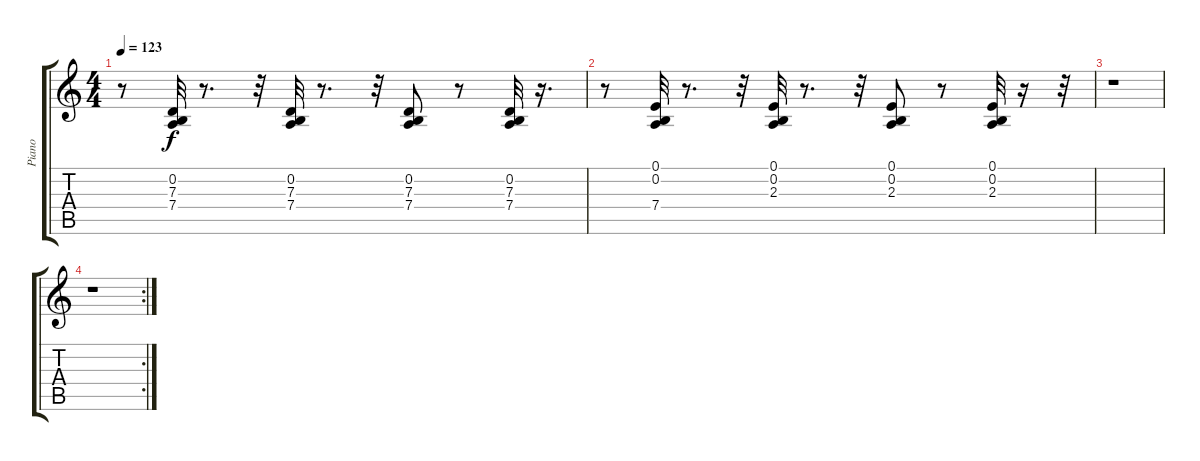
\track ("Piano" "Piano") {instrument electricpiano1}
\staff {score tabs}
\tuning (E4 B3 G3 D3 A2 E2) {hide}
\ts (4 4)
\tempo 123
\clef g2
\ks c
r.8{dy f} (0.2 7.3 7.4).32 r.8{d} r.32 (0.2 7.3 7.4).32 r.8{d} r.32 (0.2 7.3 7.4).8 r.8 (0.2 7.3 7.4).32 r.16{d} |
r.8 (0.1 0.2 7.4).32 r.8{d} r.32 (0.1 0.2 2.3).32 r.8{d} r.32 (0.1 0.2 2.3).8 r.8 (0.1 0.2 2.3).32 r.16 r.32 |
r.1 |
\rc 2
r.1
